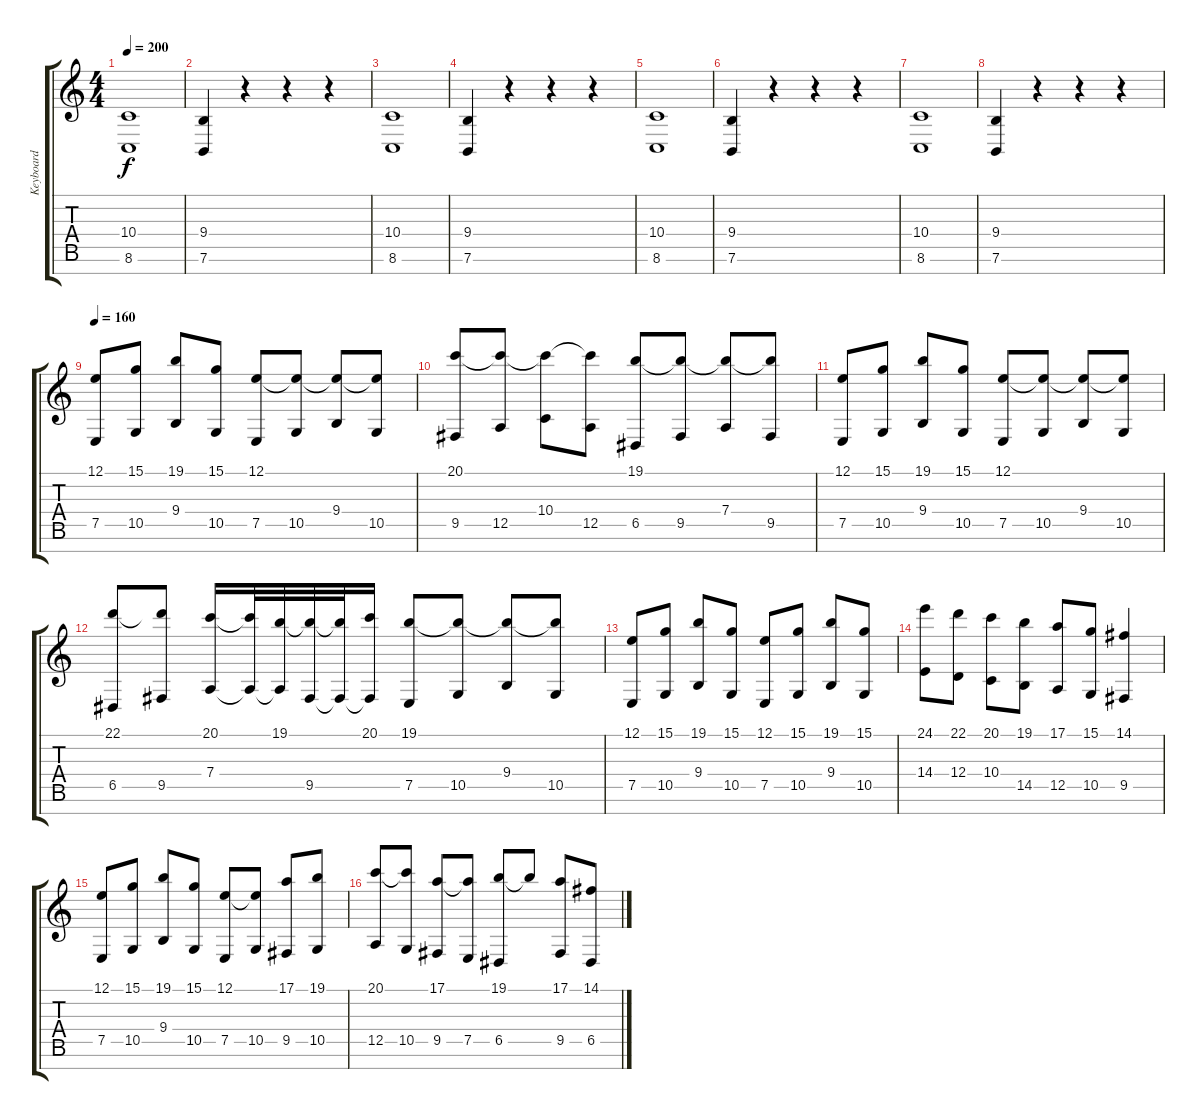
\track ("Keyboard" "Keyboard") {instrument synthstrings2}
\staff {score tabs}
\tuning (E4 B3 G3 D3 A2 E2 B1) {hide}
\ts (4 4)
\tempo 200
\clef g2
\ks c
(10.4 8.6).1{dy f} |
(9.4 7.6).4 r.4 r.4 r.4 |
(10.4 8.6).1 |
(9.4 7.6).4 r.4 r.4 r.4 |
(10.4 8.6).1 |
(9.4 7.6).4 r.4 r.4 r.4 |
(10.4 8.6).1 |
(9.4 7.6).4 r.4 r.4 r.4 |
\tempo 160
(12.1 7.5).8 (15.1 10.5).8 (19.1 9.4).8 (15.1 10.5).8 (12.1 7.5).8 (12.1{t} 10.5).8 (12.1{t} 9.4).8 (12.1{t} 10.5).8 |
(20.1 9.5).8 (20.1{t} 12.5).8 (20.1{t} 10.4).8 (20.1{t} 12.5).8 (19.1 6.5).8 (19.1{t} 9.5).8 (19.1{t} 7.4).8 (19.1{t} 9.5).8 |
(12.1 7.5).8 (15.1 10.5).8 (19.1 9.4).8 (15.1 10.5).8 (12.1 7.5).8 (12.1{t} 10.5).8 (12.1{t} 9.4).8 (12.1{t} 10.5).8 |
(22.1 6.5).8 (22.1{t} 9.5).8 (20.1 7.4).16 (20.1{t} 7.4{t}).32 (19.1 7.4{t}).32 (19.1{t} 9.5).32 (19.1{t} 9.5{t}).32 (20.1 9.5{t}).16 (19.1 7.5).8 (19.1{t} 10.5).8 (19.1{t} 9.4).8 (19.1{t} 10.5).8 |
(12.1 7.5).8 (15.1 10.5).8 (19.1 9.4).8 (15.1 10.5).8 (12.1 7.5).8 (15.1 10.5).8 (19.1 9.4).8 (15.1 10.5).8 |
(24.1 14.4).8 (22.1 12.4).8 (20.1 10.4).8 (19.1 14.5).8 (17.1 12.5).8 (15.1 10.5).8 (14.1 9.5).4 |
(12.1 7.5).8 (15.1 10.5).8 (19.1 9.4).8 (15.1 10.5).8 (12.1 7.5).8 (12.1{t} 10.5).8 (17.1 9.5).8 (19.1 10.5).8 |
(20.1 12.5).8 (20.1{t} 10.5).8 (17.1 9.5).8 (17.1{t} 7.5).8 (19.1 6.5).8 19.1{t}.8 (17.1 9.5).8 (14.1 6.5).8
